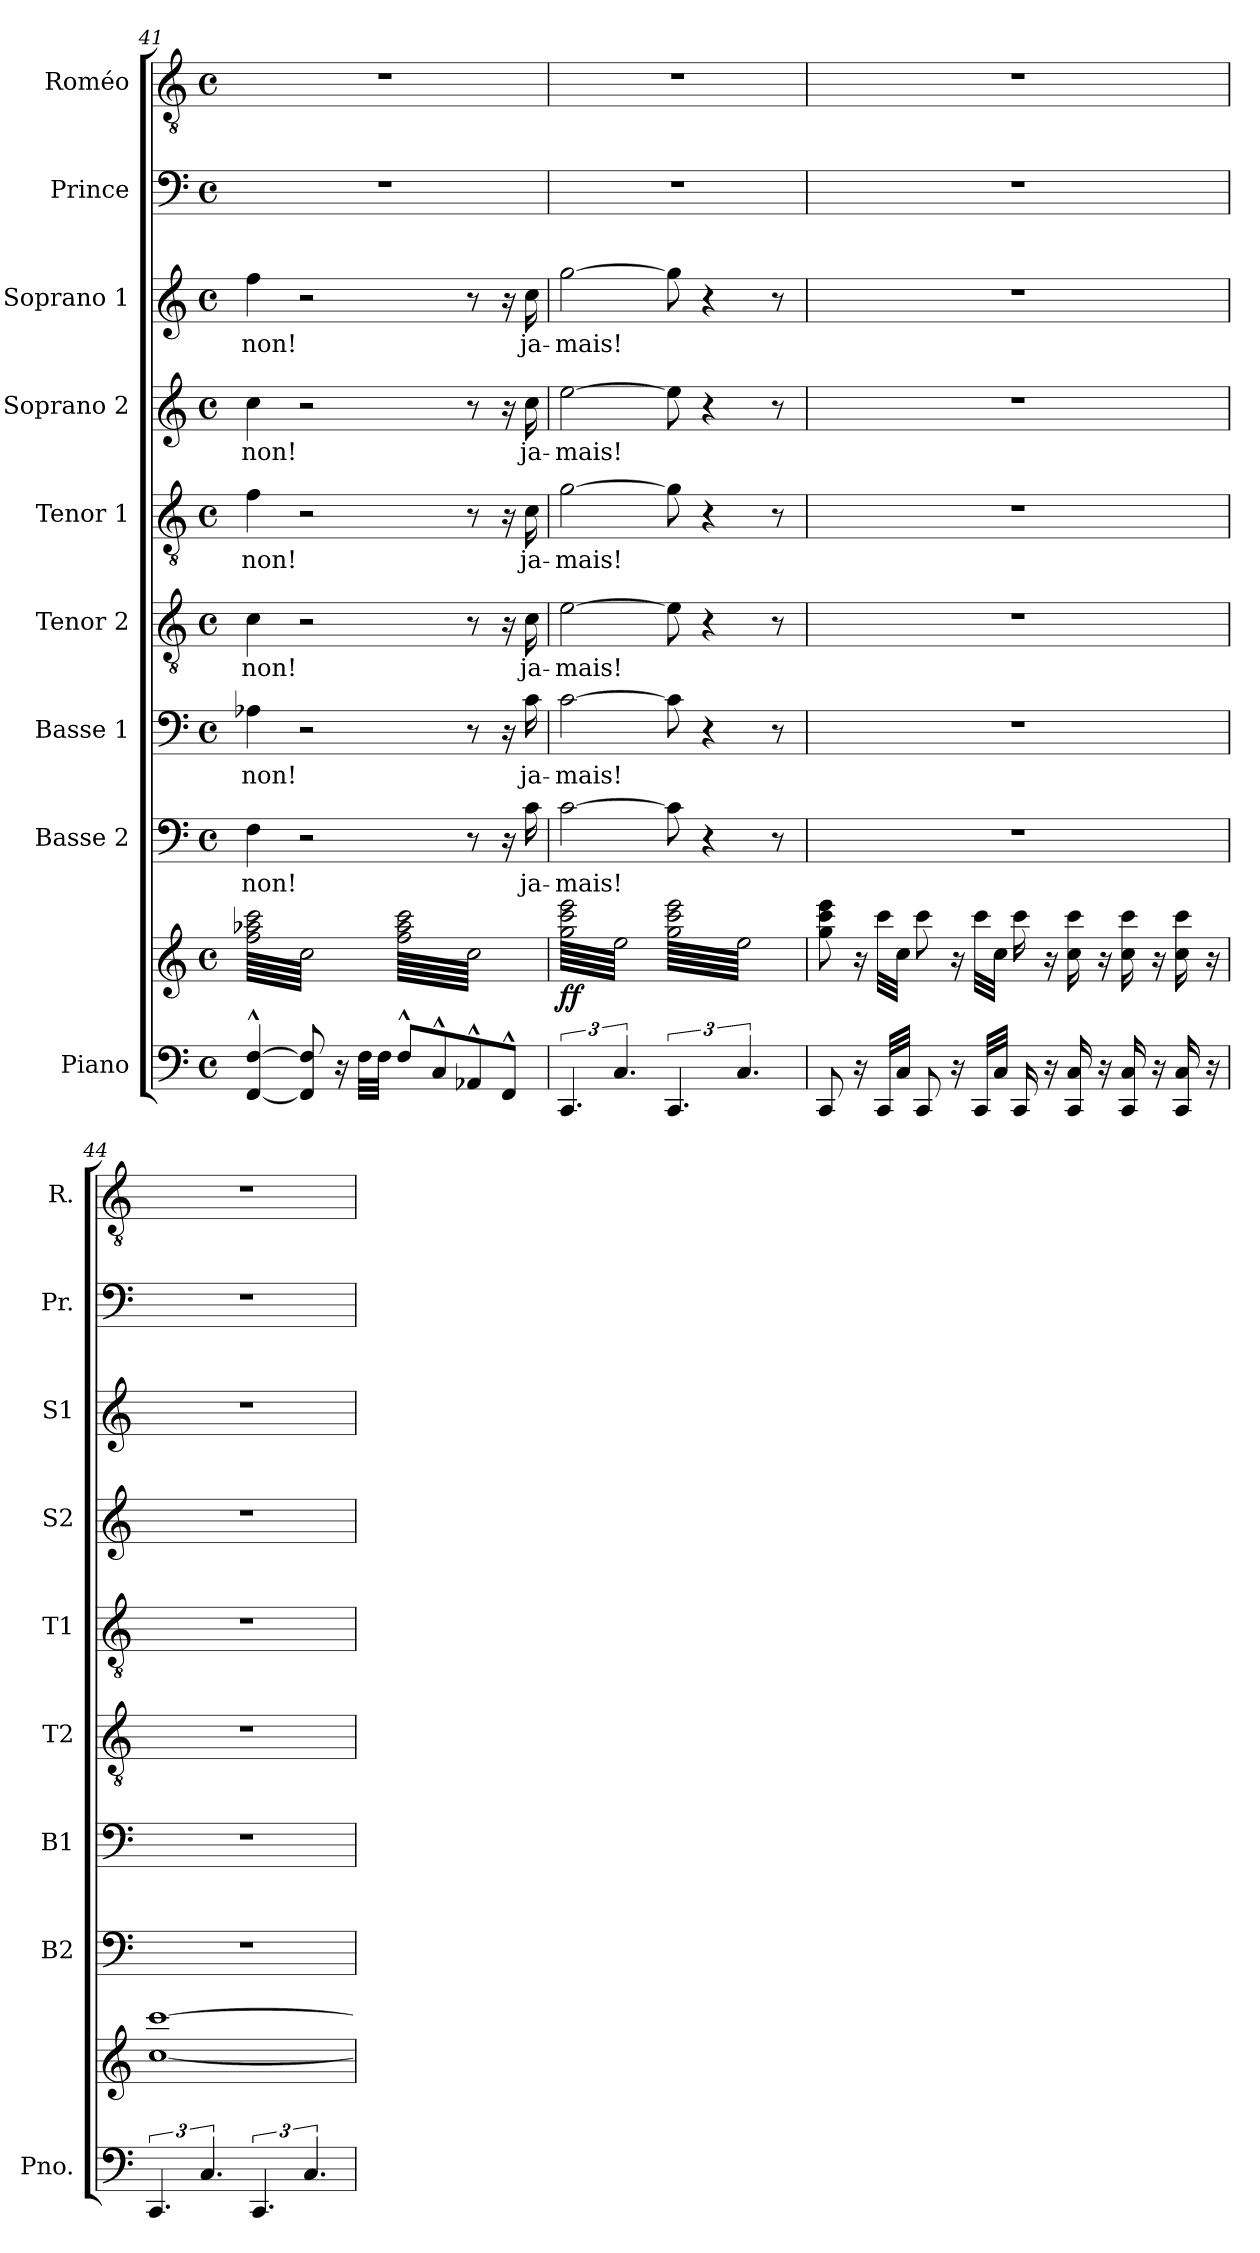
**kern	**kern	**dynam	**kern	**text	**kern	**text	**kern	**text	**kern	**text	**kern	**text	**kern	**text	**kern	**kern
*part9	*part9	*part9	*part8	*part8	*part7	*part7	*part6	*part6	*part5	*part5	*part4	*part4	*part3	*part3	*part2	*part1
*staff10	*staff9	*staff9/10	*staff8	*staff8	*staff7	*staff7	*staff6	*staff6	*staff5	*staff5	*staff4	*staff4	*staff3	*staff3	*staff2	*staff1
*I"Piano	*	*	*I"Basse 2	*	*I"Basse 1	*	*I"Tenor 2	*	*I"Tenor 1	*	*I"Soprano 2	*	*I"Soprano 1	*	*I"Prince	*I"Roméo
*I'Pno.	*	*	*I'B2	*	*I'B1	*	*I'T2	*	*I'T1	*	*I'S2	*	*I'S1	*	*I'Pr.	*I'R.
!!LO:PB:g=z
*clefF4	*clefG2	*	*clefF4	*	*clefF4	*	*clefGv2	*	*clefGv2	*	*clefG2	*	*clefG2	*	*clefF4	*clefGv2
*k[]	*k[]	*	*k[]	*	*k[]	*	*k[]	*	*k[]	*	*k[]	*	*k[]	*	*k[]	*k[]
*M4/4	*M4/4	*	*M4/4	*	*M4/4	*	*M4/4	*	*M4/4	*	*M4/4	*	*M4/4	*	*M4/4	*M4/4
*met(c)	*met(c)	*	*met(c)	*	*met(c)	*	*met(c)	*	*met(c)	*	*met(c)	*	*met(c)	*	*met(c)	*met(c)
=41	=41	=41	=41	=41	=41	=41	=41	=41	=41	=41	=41	=41	=41	=41	=41	=41
!	!	!	!	!LO:LY:b	!	!LO:LY:b	!	!LO:LY:b	!	!LO:LY:b	!	!LO:LY:b	!	!LO:LY:b	!	!
*	*tremolo	*	*	*	*	*	*	*	*	*	*	*	*	*	*	*
[4FF/^^ [4F/^^	(>64ff\ 64aa-X\ 64ccc\LLLL	.	4F\	non!	4A-X\	non!	4c\	non!	4f\	non!	4cc\	non!	4ff\	non!	1r	1r
.	64cc\)	.	.	.	.	.	.	.	.	.	.	.	.	.	.	.
.	64ff\ 64aa-X\ 64ccc\	.	.	.	.	.	.	.	.	.	.	.	.	.	.	.
.	64cc\)	.	.	.	.	.	.	.	.	.	.	.	.	.	.	.
.	64ff\ 64aa-X\ 64ccc\	.	.	.	.	.	.	.	.	.	.	.	.	.	.	.
.	64cc\)	.	.	.	.	.	.	.	.	.	.	.	.	.	.	.
.	64ff\ 64aa-X\ 64ccc\	.	.	.	.	.	.	.	.	.	.	.	.	.	.	.
.	64cc\)	.	.	.	.	.	.	.	.	.	.	.	.	.	.	.
.	64ff\ 64aa-X\ 64ccc\	.	.	.	.	.	.	.	.	.	.	.	.	.	.	.
.	64cc\)	.	.	.	.	.	.	.	.	.	.	.	.	.	.	.
.	64ff\ 64aa-X\ 64ccc\	.	.	.	.	.	.	.	.	.	.	.	.	.	.	.
.	64cc\)	.	.	.	.	.	.	.	.	.	.	.	.	.	.	.
.	64ff\ 64aa-X\ 64ccc\	.	.	.	.	.	.	.	.	.	.	.	.	.	.	.
.	64cc\)	.	.	.	.	.	.	.	.	.	.	.	.	.	.	.
.	64ff\ 64aa-X\ 64ccc\	.	.	.	.	.	.	.	.	.	.	.	.	.	.	.
.	64cc\)	.	.	.	.	.	.	.	.	.	.	.	.	.	.	.
8FF/] 8F/]	64ff\ 64aa-X\ 64ccc\	.	2r	.	2r	.	2r	.	2r	.	2r	.	2r	.	.	.
.	64cc\)	.	.	.	.	.	.	.	.	.	.	.	.	.	.	.
.	64ff\ 64aa-X\ 64ccc\	.	.	.	.	.	.	.	.	.	.	.	.	.	.	.
.	64cc\)	.	.	.	.	.	.	.	.	.	.	.	.	.	.	.
.	64ff\ 64aa-X\ 64ccc\	.	.	.	.	.	.	.	.	.	.	.	.	.	.	.
.	64cc\)	.	.	.	.	.	.	.	.	.	.	.	.	.	.	.
.	64ff\ 64aa-X\ 64ccc\	.	.	.	.	.	.	.	.	.	.	.	.	.	.	.
.	64cc\)	.	.	.	.	.	.	.	.	.	.	.	.	.	.	.
16r	64ff\ 64aa-X\ 64ccc\	.	.	.	.	.	.	.	.	.	.	.	.	.	.	.
.	64cc\)	.	.	.	.	.	.	.	.	.	.	.	.	.	.	.
.	64ff\ 64aa-X\ 64ccc\	.	.	.	.	.	.	.	.	.	.	.	.	.	.	.
.	64cc\)	.	.	.	.	.	.	.	.	.	.	.	.	.	.	.
32F\LLL	64ff\ 64aa-X\ 64ccc\	.	.	.	.	.	.	.	.	.	.	.	.	.	.	.
.	64cc\)	.	.	.	.	.	.	.	.	.	.	.	.	.	.	.
32F\JJJ	64ff\ 64aa-X\ 64ccc\	.	.	.	.	.	.	.	.	.	.	.	.	.	.	.
.	64cc\)JJJJ	.	.	.	.	.	.	.	.	.	.	.	.	.	.	.
8F^^/L	(>64ff\ 64aa-\ 64ccc\LLLL	.	.	.	.	.	.	.	.	.	.	.	.	.	.	.
.	64cc\)	.	.	.	.	.	.	.	.	.	.	.	.	.	.	.
.	64ff\ 64aa-\ 64ccc\	.	.	.	.	.	.	.	.	.	.	.	.	.	.	.
.	64cc\)	.	.	.	.	.	.	.	.	.	.	.	.	.	.	.
.	64ff\ 64aa-\ 64ccc\	.	.	.	.	.	.	.	.	.	.	.	.	.	.	.
.	64cc\)	.	.	.	.	.	.	.	.	.	.	.	.	.	.	.
.	64ff\ 64aa-\ 64ccc\	.	.	.	.	.	.	.	.	.	.	.	.	.	.	.
.	64cc\)	.	.	.	.	.	.	.	.	.	.	.	.	.	.	.
8C^^/	64ff\ 64aa-\ 64ccc\	.	.	.	.	.	.	.	.	.	.	.	.	.	.	.
.	64cc\)	.	.	.	.	.	.	.	.	.	.	.	.	.	.	.
.	64ff\ 64aa-\ 64ccc\	.	.	.	.	.	.	.	.	.	.	.	.	.	.	.
.	64cc\)	.	.	.	.	.	.	.	.	.	.	.	.	.	.	.
.	64ff\ 64aa-\ 64ccc\	.	.	.	.	.	.	.	.	.	.	.	.	.	.	.
.	64cc\)	.	.	.	.	.	.	.	.	.	.	.	.	.	.	.
.	64ff\ 64aa-\ 64ccc\	.	.	.	.	.	.	.	.	.	.	.	.	.	.	.
.	64cc\)	.	.	.	.	.	.	.	.	.	.	.	.	.	.	.
8AA-X^^/	64ff\ 64aa-\ 64ccc\	.	8r	.	8r	.	8r	.	8r	.	8r	.	8r	.	.	.
.	64cc\)	.	.	.	.	.	.	.	.	.	.	.	.	.	.	.
.	64ff\ 64aa-\ 64ccc\	.	.	.	.	.	.	.	.	.	.	.	.	.	.	.
.	64cc\)	.	.	.	.	.	.	.	.	.	.	.	.	.	.	.
.	64ff\ 64aa-\ 64ccc\	.	.	.	.	.	.	.	.	.	.	.	.	.	.	.
.	64cc\)	.	.	.	.	.	.	.	.	.	.	.	.	.	.	.
.	64ff\ 64aa-\ 64ccc\	.	.	.	.	.	.	.	.	.	.	.	.	.	.	.
.	64cc\)	.	.	.	.	.	.	.	.	.	.	.	.	.	.	.
8FF^^/J	64ff\ 64aa-\ 64ccc\	.	16r	.	16r	.	16r	.	16r	.	16r	.	16r	.	.	.
.	64cc\)	.	.	.	.	.	.	.	.	.	.	.	.	.	.	.
.	64ff\ 64aa-\ 64ccc\	.	.	.	.	.	.	.	.	.	.	.	.	.	.	.
.	64cc\)	.	.	.	.	.	.	.	.	.	.	.	.	.	.	.
!	!	!	!	!LO:LY:b	!	!LO:LY:b	!	!LO:LY:b	!	!LO:LY:b	!	!LO:LY:b	!	!LO:LY:b	!	!
.	64ff\ 64aa-\ 64ccc\	.	16c\	ja-	16c\	ja-	16c\	ja-	16c\	ja-	16cc\	ja-	16cc\	ja-	.	.
.	64cc\)	.	.	.	.	.	.	.	.	.	.	.	.	.	.	.
.	64ff\ 64aa-\ 64ccc\	.	.	.	.	.	.	.	.	.	.	.	.	.	.	.
.	64cc\)JJJJ	.	.	.	.	.	.	.	.	.	.	.	.	.	.	.
=42	=42	=42	=42	=42	=42	=42	=42	=42	=42	=42	=42	=42	=42	=42	=42	=42
!	!	!LO:DY:b	!	!LO:LY:b	!	!LO:LY:b	!	!LO:LY:b	!	!LO:LY:b	!	!LO:LY:b	!	!LO:LY:b	!	!
6.CC/	(>64gg\ 64ccc\ 64eee\LLLL	ff	[2c\	-mais!	[2c\	-mais!	[2e\	-mais!	[2g\	-mais!	[2ee\	-mais!	[2gg\	-mais!	1r	1r
.	64ee\)	.	.	.	.	.	.	.	.	.	.	.	.	.	.	.
.	64gg\ 64ccc\ 64eee\	.	.	.	.	.	.	.	.	.	.	.	.	.	.	.
.	64ee\)	.	.	.	.	.	.	.	.	.	.	.	.	.	.	.
.	64gg\ 64ccc\ 64eee\	.	.	.	.	.	.	.	.	.	.	.	.	.	.	.
.	64ee\)	.	.	.	.	.	.	.	.	.	.	.	.	.	.	.
.	64gg\ 64ccc\ 64eee\	.	.	.	.	.	.	.	.	.	.	.	.	.	.	.
.	64ee\)	.	.	.	.	.	.	.	.	.	.	.	.	.	.	.
.	64gg\ 64ccc\ 64eee\	.	.	.	.	.	.	.	.	.	.	.	.	.	.	.
.	64ee\)	.	.	.	.	.	.	.	.	.	.	.	.	.	.	.
.	64gg\ 64ccc\ 64eee\	.	.	.	.	.	.	.	.	.	.	.	.	.	.	.
.	64ee\)	.	.	.	.	.	.	.	.	.	.	.	.	.	.	.
.	64gg\ 64ccc\ 64eee\	.	.	.	.	.	.	.	.	.	.	.	.	.	.	.
.	64ee\)	.	.	.	.	.	.	.	.	.	.	.	.	.	.	.
.	64gg\ 64ccc\ 64eee\	.	.	.	.	.	.	.	.	.	.	.	.	.	.	.
.	64ee\)	.	.	.	.	.	.	.	.	.	.	.	.	.	.	.
6.C/	64gg\ 64ccc\ 64eee\	.	.	.	.	.	.	.	.	.	.	.	.	.	.	.
.	64ee\)	.	.	.	.	.	.	.	.	.	.	.	.	.	.	.
.	64gg\ 64ccc\ 64eee\	.	.	.	.	.	.	.	.	.	.	.	.	.	.	.
.	64ee\)	.	.	.	.	.	.	.	.	.	.	.	.	.	.	.
.	64gg\ 64ccc\ 64eee\	.	.	.	.	.	.	.	.	.	.	.	.	.	.	.
.	64ee\)	.	.	.	.	.	.	.	.	.	.	.	.	.	.	.
.	64gg\ 64ccc\ 64eee\	.	.	.	.	.	.	.	.	.	.	.	.	.	.	.
.	64ee\)	.	.	.	.	.	.	.	.	.	.	.	.	.	.	.
.	64gg\ 64ccc\ 64eee\	.	.	.	.	.	.	.	.	.	.	.	.	.	.	.
.	64ee\)	.	.	.	.	.	.	.	.	.	.	.	.	.	.	.
.	64gg\ 64ccc\ 64eee\	.	.	.	.	.	.	.	.	.	.	.	.	.	.	.
.	64ee\)	.	.	.	.	.	.	.	.	.	.	.	.	.	.	.
.	64gg\ 64ccc\ 64eee\	.	.	.	.	.	.	.	.	.	.	.	.	.	.	.
.	64ee\)	.	.	.	.	.	.	.	.	.	.	.	.	.	.	.
.	64gg\ 64ccc\ 64eee\	.	.	.	.	.	.	.	.	.	.	.	.	.	.	.
.	64ee\)JJJJ	.	.	.	.	.	.	.	.	.	.	.	.	.	.	.
6.CC/	(>64gg\ 64ccc\ 64eee\LLLL	.	8c\]	.	8c\]	.	8e\]	.	8g\]	.	8ee\]	.	8gg\]	.	.	.
.	64ee\)	.	.	.	.	.	.	.	.	.	.	.	.	.	.	.
.	64gg\ 64ccc\ 64eee\	.	.	.	.	.	.	.	.	.	.	.	.	.	.	.
.	64ee\)	.	.	.	.	.	.	.	.	.	.	.	.	.	.	.
.	64gg\ 64ccc\ 64eee\	.	.	.	.	.	.	.	.	.	.	.	.	.	.	.
.	64ee\)	.	.	.	.	.	.	.	.	.	.	.	.	.	.	.
.	64gg\ 64ccc\ 64eee\	.	.	.	.	.	.	.	.	.	.	.	.	.	.	.
.	64ee\)	.	.	.	.	.	.	.	.	.	.	.	.	.	.	.
.	64gg\ 64ccc\ 64eee\	.	4r	.	4r	.	4r	.	4r	.	4r	.	4r	.	.	.
.	64ee\)	.	.	.	.	.	.	.	.	.	.	.	.	.	.	.
.	64gg\ 64ccc\ 64eee\	.	.	.	.	.	.	.	.	.	.	.	.	.	.	.
.	64ee\)	.	.	.	.	.	.	.	.	.	.	.	.	.	.	.
.	64gg\ 64ccc\ 64eee\	.	.	.	.	.	.	.	.	.	.	.	.	.	.	.
.	64ee\)	.	.	.	.	.	.	.	.	.	.	.	.	.	.	.
.	64gg\ 64ccc\ 64eee\	.	.	.	.	.	.	.	.	.	.	.	.	.	.	.
.	64ee\)	.	.	.	.	.	.	.	.	.	.	.	.	.	.	.
6.C/	64gg\ 64ccc\ 64eee\	.	.	.	.	.	.	.	.	.	.	.	.	.	.	.
.	64ee\)	.	.	.	.	.	.	.	.	.	.	.	.	.	.	.
.	64gg\ 64ccc\ 64eee\	.	.	.	.	.	.	.	.	.	.	.	.	.	.	.
.	64ee\)	.	.	.	.	.	.	.	.	.	.	.	.	.	.	.
.	64gg\ 64ccc\ 64eee\	.	.	.	.	.	.	.	.	.	.	.	.	.	.	.
.	64ee\)	.	.	.	.	.	.	.	.	.	.	.	.	.	.	.
.	64gg\ 64ccc\ 64eee\	.	.	.	.	.	.	.	.	.	.	.	.	.	.	.
.	64ee\)	.	.	.	.	.	.	.	.	.	.	.	.	.	.	.
.	64gg\ 64ccc\ 64eee\	.	8r	.	8r	.	8r	.	8r	.	8r	.	8r	.	.	.
.	64ee\)	.	.	.	.	.	.	.	.	.	.	.	.	.	.	.
.	64gg\ 64ccc\ 64eee\	.	.	.	.	.	.	.	.	.	.	.	.	.	.	.
.	64ee\)	.	.	.	.	.	.	.	.	.	.	.	.	.	.	.
.	64gg\ 64ccc\ 64eee\	.	.	.	.	.	.	.	.	.	.	.	.	.	.	.
.	64ee\)	.	.	.	.	.	.	.	.	.	.	.	.	.	.	.
.	64gg\ 64ccc\ 64eee\	.	.	.	.	.	.	.	.	.	.	.	.	.	.	.
.	64ee\)JJJJ	.	.	.	.	.	.	.	.	.	.	.	.	.	.	.
*	*Xtremolo	*	*	*	*	*	*	*	*	*	*	*	*	*	*	*
=43	=43	=43	=43	=43	=43	=43	=43	=43	=43	=43	=43	=43	=43	=43	=43	=43
8CC/	8gg\ 8ccc\ 8eee\	.	1r	.	1r	.	1r	.	1r	.	1r	.	1r	.	1r	1r
.	.	.	.	.	.	.	.	.	.	.	.	.	.	.	.	.
.	.	.	.	.	.	.	.	.	.	.	.	.	.	.	.	.
.	.	.	.	.	.	.	.	.	.	.	.	.	.	.	.	.
.	.	.	.	.	.	.	.	.	.	.	.	.	.	.	.	.
.	.	.	.	.	.	.	.	.	.	.	.	.	.	.	.	.
.	.	.	.	.	.	.	.	.	.	.	.	.	.	.	.	.
.	.	.	.	.	.	.	.	.	.	.	.	.	.	.	.	.
16r	16r	.	.	.	.	.	.	.	.	.	.	.	.	.	.	.
.	.	.	.	.	.	.	.	.	.	.	.	.	.	.	.	.
.	.	.	.	.	.	.	.	.	.	.	.	.	.	.	.	.
.	.	.	.	.	.	.	.	.	.	.	.	.	.	.	.	.
32CC/LLL	32ccc\LLL	.	.	.	.	.	.	.	.	.	.	.	.	.	.	.
.	.	.	.	.	.	.	.	.	.	.	.	.	.	.	.	.
32C/JJJ	32cc\JJJ	.	.	.	.	.	.	.	.	.	.	.	.	.	.	.
.	.	.	.	.	.	.	.	.	.	.	.	.	.	.	.	.
8CC/	8ccc\	.	.	.	.	.	.	.	.	.	.	.	.	.	.	.
16r	16r	.	.	.	.	.	.	.	.	.	.	.	.	.	.	.
32CC/LLL	32ccc\LLL	.	.	.	.	.	.	.	.	.	.	.	.	.	.	.
32C/JJJ	32cc\JJJ	.	.	.	.	.	.	.	.	.	.	.	.	.	.	.
16CC/	16ccc\	.	.	.	.	.	.	.	.	.	.	.	.	.	.	.
16r	16r	.	.	.	.	.	.	.	.	.	.	.	.	.	.	.
16CC/ 16C/	16cc\ 16ccc\	.	.	.	.	.	.	.	.	.	.	.	.	.	.	.
16r	16r	.	.	.	.	.	.	.	.	.	.	.	.	.	.	.
16CC/ 16C/	16cc\ 16ccc\	.	.	.	.	.	.	.	.	.	.	.	.	.	.	.
16r	16r	.	.	.	.	.	.	.	.	.	.	.	.	.	.	.
16CC/ 16C/	16cc\ 16ccc\	.	.	.	.	.	.	.	.	.	.	.	.	.	.	.
16r	16r	.	.	.	.	.	.	.	.	.	.	.	.	.	.	.
=44	=44	=44	=44	=44	=44	=44	=44	=44	=44	=44	=44	=44	=44	=44	=44	=44
6.CC/	[1cc [1ccc	.	1r	.	1r	.	1r	.	1r	.	1r	.	1r	.	1r	1r
6.C/	.	.	.	.	.	.	.	.	.	.	.	.	.	.	.	.
6.CC/	.	.	.	.	.	.	.	.	.	.	.	.	.	.	.	.
6.C/	.	.	.	.	.	.	.	.	.	.	.	.	.	.	.	.
=	=	=	=	=	=	=	=	=	=	=	=	=	=	=	=	=
*-	*-	*-	*-	*-	*-	*-	*-	*-	*-	*-	*-	*-	*-	*-	*-	*-
